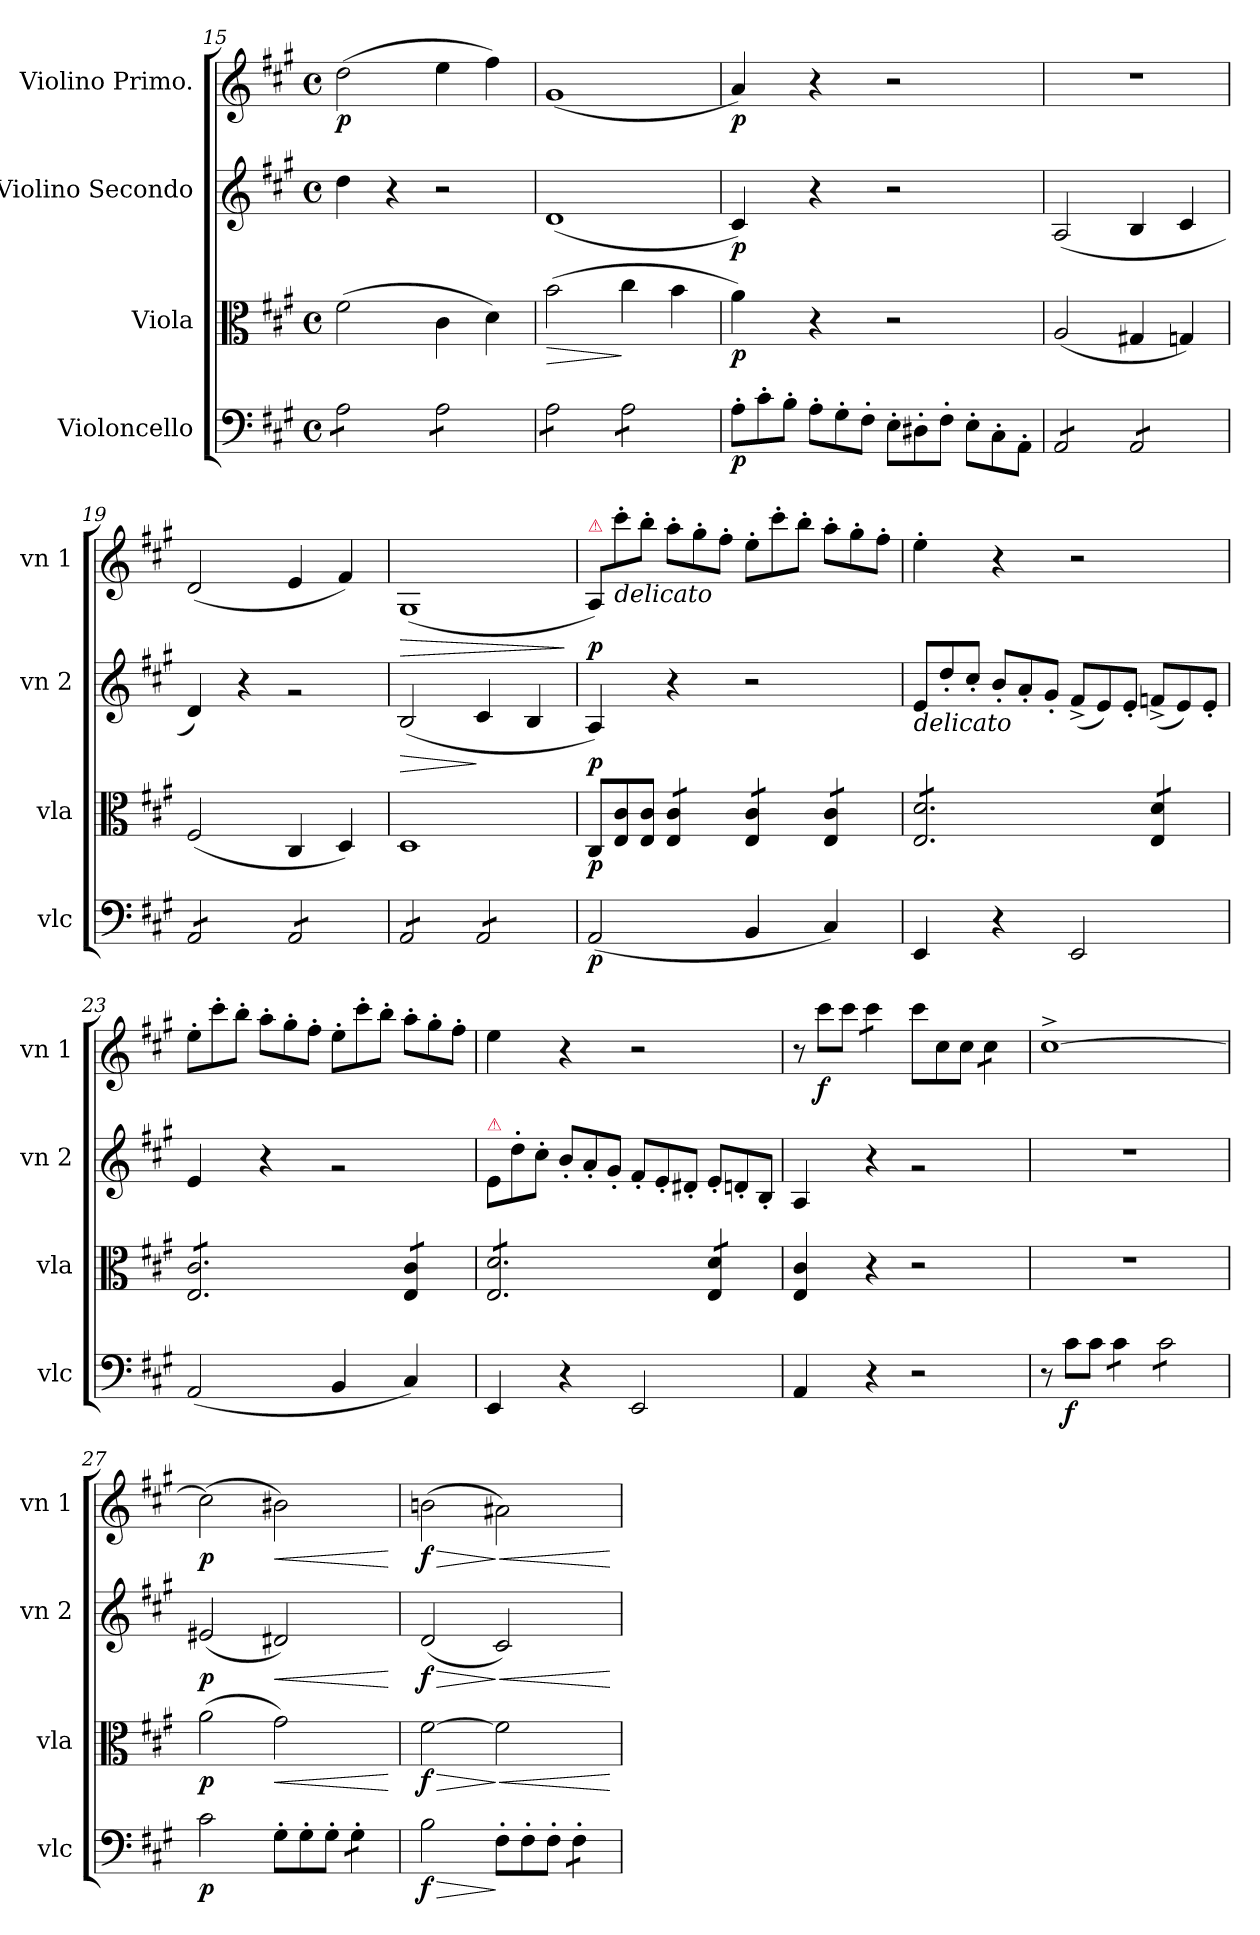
**kern	**dynam	**kern	**dynam	**kern	**dynam	**kern	**dynam
*part4	*part4	*part3	*part3	*part2	*part2	*part1	*part1
*staff4	*staff4	*staff3	*staff3	*staff2	*staff2	*staff1	*staff1
*I"Violoncello	*	*I"Viola	*	*I"Violino Secondo	*	*I"Violino Primo.	*
*I'vlc	*	*I'vla	*	*I'vn 2	*	*I'vn 1	*
*clefF4	*	*clefC3	*	*clefG2	*	*clefG2	*
*k[f#c#g#]	*	*k[f#c#g#]	*	*k[f#c#g#]	*	*k[f#c#g#]	*
*M4/4	*	*M4/4	*	*M4/4	*	*M4/4	*
*met(c)	*	*met(c)	*	*met(c)	*	*met(c)	*
=15	=15	=15	=15	=15	=15	=15	=15
*tremolo	*	*	*	*	*	*	*
8A\L	.	(>2f#\	.	4dd\	.	(>2dd\	p
8A\	.	.	.	.	.	.	.
8A\	.	.	.	4r	.	.	.
8A\J	.	.	.	.	.	.	.
8A\L	.	4c#\	.	2r	.	4ee\	.
8A\	.	.	.	.	.	.	.
8A\	.	4d\)	.	.	.	4ff#\)	.
8A\J	.	.	.	.	.	.	.
=16	=16	=16	=16	=16	=16	=16	=16
!	!	!	!LO:HP:b	!	!	!	!
8A\L	.	(>2b\	>	(>1d	.	(>1g#	.
8A\	.	.	.	.	.	.	.
8A\	.	.	.	.	.	.	.
8A\J	.	.	.	.	.	.	.
8A\L	.	4cc#\	]	.	.	.	.
8A\	.	.	.	.	.	.	.
8A\	.	4b\	.	.	.	.	.
8A\J	.	.	.	.	.	.	.
*Xtremolo	*	*	*	*	*	*	*
=17	=17	=17	=17	=17	=17	=17	=17
*Xtuplet	*	*	*	*	*	*	*
12A'\L	p	4a\)	p	4c#/)	p	4a/)	p
12c#'\	.	.	.	.	.	.	.
12B'\J	.	.	.	.	.	.	.
12A'\L	.	4r	.	4r	.	4r	.
12G#'\	.	.	.	.	.	.	.
12F#'\J	.	.	.	.	.	.	.
12E'\L	.	2r	.	2r	.	2r	.
12D#X'\	.	.	.	.	.	.	.
12F#'\J	.	.	.	.	.	.	.
12E'\L	.	.	.	.	.	.	.
12C#'\	.	.	.	.	.	.	.
12AA'\J	.	.	.	.	.	.	.
=18	=18	=18	=18	=18	=18	=18	=18
!	!	!	!	!	!	!LO:N:vis=2	!
*tremolo	*	*	*	*	*	*	*
8AA/L	.	(>2A/	.	(>2A/	.	1r	.
8AA/	.	.	.	.	.	.	.
8AA/	.	.	.	.	.	.	.
8AA/J	.	.	.	.	.	.	.
8AA/L	.	4G#X/	.	4B/	.	.	.
8AA/	.	.	.	.	.	.	.
8AA/	.	4Gn/)	.	4c#/	.	.	.
8AA/J	.	.	.	.	.	.	.
=19	=19	=19	=19	=19	=19	=19	=19
8AA/L	.	(<2F#/	.	4d/)	.	(>2d/	.
8AA/	.	.	.	.	.	.	.
8AA/	.	.	.	4r	.	.	.
8AA/J	.	.	.	.	.	.	.
8AA/L	.	4C#/	.	2rg	.	4e/	.
8AA/	.	.	.	.	.	.	.
8AA/	.	4D/)	.	.	.	4f#/)	.
8AA/J	.	.	.	.	.	.	.
=20	=20	=20	=20	=20	=20	=20	=20
!	!	!	!	!	!LO:HP:b	!	!LO:HP:b
8AA/L	.	1D	.	(>2B/	>	(>1G#	>
8AA/	.	.	.	.	.	.	.
8AA/	.	.	.	.	.	.	.
8AA/J	.	.	.	.	.	.	.
8AA/L	.	.	.	4c#/	]	.	.
8AA/	.	.	.	.	.	.	.
8AA/	.	.	.	4B/	.	.	.
8AA/J	.	.	.	.	.	.	.
*Xtremolo	*	*	*	*	*	*	*
.	.	.	.	.	.	.	]
=21	=21	=21	=21	=21	=21	=21	=21
*	*	*Xtuplet	*	*	*	*Xtuplet	*
!	!	!	!	!	!	!LO:TX:a:color=crimson:t=⚠	!
(>2AA/	p	12C#/L	p	4A/)	p	12A/L)	p
!	!	!	!	!	!	!LO:TX:b:i:t=delicato	!
.	.	12E/ 12c#/	.	.	.	12ccc#'\	.
.	.	12E/ 12c#/J	.	.	.	12bb'\J	.
*	*	*tremolo	*	*	*	*	*
.	.	8E/ 8c#/L	.	4r	.	12aa'\L	.
.	.	.	.	.	.	12gg#'\	.
.	.	8E/ 8c#/J	.	.	.	.	.
.	.	.	.	.	.	12ff#'\J	.
4BB/	.	8E/ 8c#/L	.	2r	.	12ee'\L	.
.	.	.	.	.	.	12ccc#'\	.
.	.	8E/ 8c#/J	.	.	.	.	.
.	.	.	.	.	.	12bb'\J	.
4C#/)	.	8E/ 8c#/L	.	.	.	12aa'\L	.
.	.	.	.	.	.	12gg#'\	.
.	.	8E/ 8c#/J	.	.	.	.	.
.	.	.	.	.	.	12ff#'\J	.
=22	=22	=22	=22	=22	=22	=22	=22
*	*	*	*	*Xtuplet	*	*	*
!	!	!	!	!LO:TX:b:i:t=delicato	!	!	!
4EE/	.	8E/ 8d/L	.	12e/L	.	4ee'\	.
.	.	.	.	12dd'/	.	.	.
.	.	8E/ 8d/	.	.	.	.	.
.	.	.	.	12cc#'/J	.	.	.
4r	.	8E/ 8d/	.	12b'/L	.	4r	.
.	.	.	.	12a'/	.	.	.
.	.	8E/ 8d/	.	.	.	.	.
.	.	.	.	12g#'/J	.	.	.
2EE/	.	8E/ 8d/	.	(12f#^>/L	.	2r	.
.	.	.	.	12e/)	.	.	.
.	.	8E/ 8d/J	.	.	.	.	.
.	.	.	.	12e'/J	.	.	.
.	.	8E/ 8d/L	.	(12fn^>/L	.	.	.
.	.	.	.	12e/)	.	.	.
.	.	8E/ 8d/J	.	.	.	.	.
.	.	.	.	12e'/J	.	.	.
=23	=23	=23	=23	=23	=23	=23	=23
(>2AA/	.	8E/ 8c#/L	.	4e/	.	12ee'\L	.
.	.	.	.	.	.	12ccc#'\	.
.	.	8E/ 8c#/	.	.	.	.	.
.	.	.	.	.	.	12bb'\J	.
.	.	8E/ 8c#/	.	4r	.	12aa'\L	.
.	.	.	.	.	.	12gg#'\	.
.	.	8E/ 8c#/	.	.	.	.	.
.	.	.	.	.	.	12ff#'\J	.
4BB/	.	8E/ 8c#/	.	2rg	.	12ee'\L	.
.	.	.	.	.	.	12ccc#'\	.
.	.	8E/ 8c#/J	.	.	.	.	.
.	.	.	.	.	.	12bb'\J	.
4C#/)	.	8E/ 8c#/L	.	.	.	12aa'\L	.
.	.	.	.	.	.	12gg#'\	.
.	.	8E/ 8c#/J	.	.	.	.	.
.	.	.	.	.	.	12ff#'\J	.
=24	=24	=24	=24	=24	=24	=24	=24
!	!	!	!	!LO:TX:a:color=crimson:t=⚠	!	!	!
4EE/	.	8E/ 8d/L	.	12e/L	.	4ee\	.
.	.	.	.	12dd'\	.	.	.
.	.	8E/ 8d/	.	.	.	.	.
.	.	.	.	12cc#'\J	.	.	.
4r	.	8E/ 8d/	.	12b'/L	.	4r	.
.	.	.	.	12a'/	.	.	.
.	.	8E/ 8d/	.	.	.	.	.
.	.	.	.	12g#'/J	.	.	.
2EE/	.	8E/ 8d/	.	12f#'/L	.	2r	.
.	.	.	.	12e'/	.	.	.
.	.	8E/ 8d/J	.	.	.	.	.
.	.	.	.	12d#X'/J	.	.	.
.	.	8E/ 8d/L	.	12e'/L	.	.	.
.	.	.	.	12dn'/	.	.	.
.	.	8E/ 8d/J	.	.	.	.	.
*	*	*Xtremolo	*	*	*	*	*
.	.	.	.	12B'/J	.	.	.
=25	=25	=25	=25	=25	=25	=25	=25
4AA/	.	4E/ 4c#/	.	4A/	.	12r	.
.	.	.	.	.	.	12ccc#\L	f
.	.	.	.	.	.	12ccc#\J	.
*	*	*	*	*	*	*tremolo	*
4r	.	4r	.	4r	.	8ccc#\L	.
.	.	.	.	.	.	8ccc#\J	.
*	*	*	*	*	*	*Xtremolo	*
2r	.	2r	.	2rg	.	12ccc#\L	.
.	.	.	.	.	.	12cc#\	.
.	.	.	.	.	.	12cc#\J	.
*	*	*	*	*	*	*tremolo	*
.	.	.	.	.	.	8cc#\L	.
.	.	.	.	.	.	8cc#\J	.
*	*	*	*	*	*	*Xtremolo	*
=26	=26	=26	=26	=26	=26	=26	=26
12r	.	1r	.	1r	.	[1cc#^<	.
12c#\L	f	.	.	.	.	.	.
12c#\J	.	.	.	.	.	.	.
*tremolo	*	*	*	*	*	*	*
8c#\L	.	.	.	.	.	.	.
8c#\J	.	.	.	.	.	.	.
8c#\L	.	.	.	.	.	.	.
8c#\	.	.	.	.	.	.	.
8c#\	.	.	.	.	.	.	.
8c#\J	.	.	.	.	.	.	.
*Xtremolo	*	*	*	*	*	*	*
=27	=27	=27	=27	=27	=27	=27	=27
2c#\	p	(2a\	p	(>2e#X/	p	(2cc#\]	p
!	!	!	!LO:HP:b	!	!LO:HP:b	!	!LO:HP:b
12G#'\L	.	2g#\)	<	2d#X/)	<	2b#X\)	<
12G#'\	.	.	.	.	.	.	.
12G#'\J	.	.	.	.	.	.	.
*tremolo	*	*	*	*	*	*	*
8G#'\L	.	.	.	.	.	.	.
8G#'\J	.	.	.	.	.	.	.
*Xtremolo	*	*	*	*	*	*	*
.	.	.	[	.	[	.	[
=28	=28	=28	=28	=28	=28	=28	=28
!	!LO:HP:b	!	!LO:HP:b	!	!LO:HP:b	!	!LO:HP:b
2B\	> f	[2f#\	> f	(>2d/	> f	(2bn\	> f
!	!	!	!LO:HP:n=1:b	!	!LO:HP:n=1:b	!	!LO:HP:n=1:b
12F#'\L	]	2f#\]	] <	2c#/)	] <	2a#X\)	] <
12F#'\	.	.	.	.	.	.	.
12F#'\J	.	.	.	.	.	.	.
*tremolo	*	*	*	*	*	*	*
8F#'\L	.	.	.	.	.	.	.
8F#'\J	.	.	.	.	.	.	.
*Xtremolo	*	*	*	*	*	*	*
.	.	.	[	.	[	.	[
=	=	=	=	=	=	=	=
*-	*-	*-	*-	*-	*-	*-	*-
